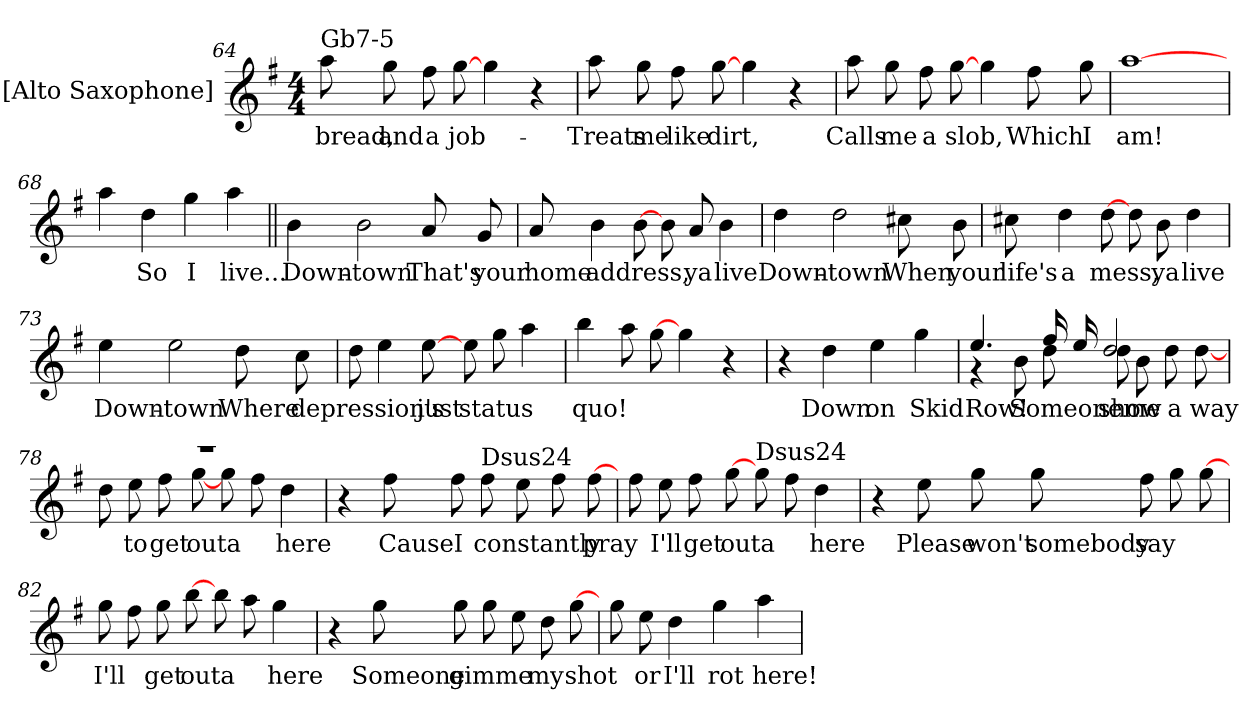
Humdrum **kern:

**kern	**text
*part1	*part1
*staff1	*staff1
*I"[Alto Saxophone]	*
*I'A Sax	*
*clefG2	*
*ITrd5c9	*
*k[b-e-]	*
*B-:	*
*M4/4	*
=64	=64
!LO:TX:a:t=Gb7-5	!
8ccL	-bread,
8b-	-and
8a	-a
[8b-	-job-
4b-	.
4r	.
=65	=65
8ccL	-Treats
8b-	-me
8a	-like
[8b-	-dirt,
4b-	.
4r	.
=66	=66
8ccL	-Calls
8b-	-me
8a	-a
[8b-	-slob,
4b-	.
8aL	-Which
8b-	-I
=67	=67
[1cc	-am!
=68	=68
4cc	.
4f	-So
4b-	-I
4cc	-live...
=69||	=69||
4d	-Down-
2d	-town
8c	-That's
8B-	-your
=70	=70
8cL	-home
4d	-address,
[8d	.
8dL	.
8c	-ya
4d	-live
=71	=71
4f	-Down-
2f	-town
8e	-When
8d	-your
=72	=72
8eL	-life's
4f	-a
[8f	-mess,
8fL	.
8d	-ya
4f	-live
=73	=73
4g	-Down-
2g	-town
8f	-Where
8e-	-depression's
=74	=74
8fL	.
4g	.
[8g	-just
8gL	-status
8b-	.
4cc	.
=75	=75
4dd	-quo!
8ccL	.
[8b-	.
4b-	.
4r	.
=76	=76
4r	.
4f	-Down
4g	-on
4b-	-Skid
=77	=77
*^	*
4.g	4r	-Row!
.	8dL	-Someone
16a	8f	.
16g	.	.
2f	8fL	-show
.	8d	-me
.	8f	-a
.	[8f	-way
=78	=78	=78
1r	8fL	.
.	8g	-to
.	8a	-get
.	[8b-	-outa
.	8b-L	.
.	8a	.
.	4f	-here
*v	*v	*
=79	=79
4r	.
8aL	-Cause
8a	-I
!LO:TX:a:t=Dsus24	!
8aL	-constantly
8g	.
8a	.
[8a	-pray
=80	=80
8aL	.
8g	-I'll
8a	-get
[8b-	-outa
!LO:TX:a:t=Dsus24	!
8b-L	.
8a	.
4f	-here
=81	=81
4r	.
8gL	-Please
8b-	-won't
8b-L	-somebody
8a	-say
8b-	.
[8b-	.
=82	=82
8b-L	-I'll
8a	.
8b-	-get
[8dd	-outa
8ddL	.
8cc	.
4b-	-here
=83	=83
4r	.
8b-L	-Someone
8b-	-gimme
8b-L	.
8g	.
8f	-my
[8b-	-shot
=84	=84
8b-L	.
8g	-or
4f	-I'll
4b-	-rot
4cc	-here!
=	=
*-	*-
